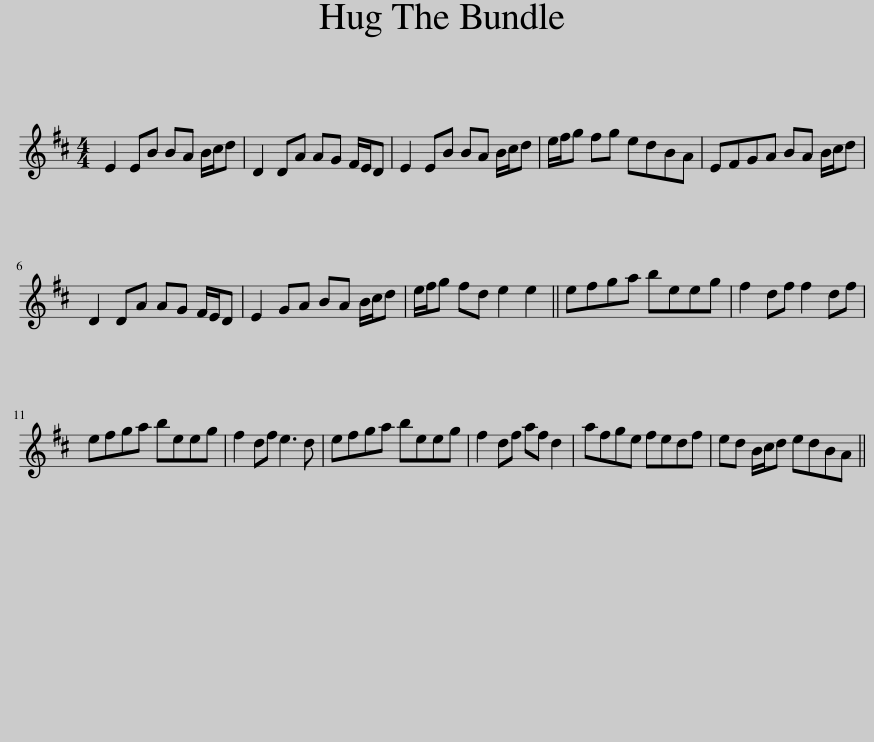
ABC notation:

X:1
L:1/8
M:4/4
I:linebreak $
K:D
V:1 treble
V:1
 E2 EB BA B/c/d | D2 DA AG F/E/D | E2 EB BA B/c/d | e/f/g fg edBA | EFGA BA B/c/d |$ %5
 D2 DA AG F/E/D | E2 GA BA B/c/d | e/f/g fd e2 e2 || efga beeg | f2 df f2 df |$ %10
 efga beeg | f2 df e3 d | efga beeg | f2 df af d2 | afge fedf | %15
 ed B/c/d edBA || %16
